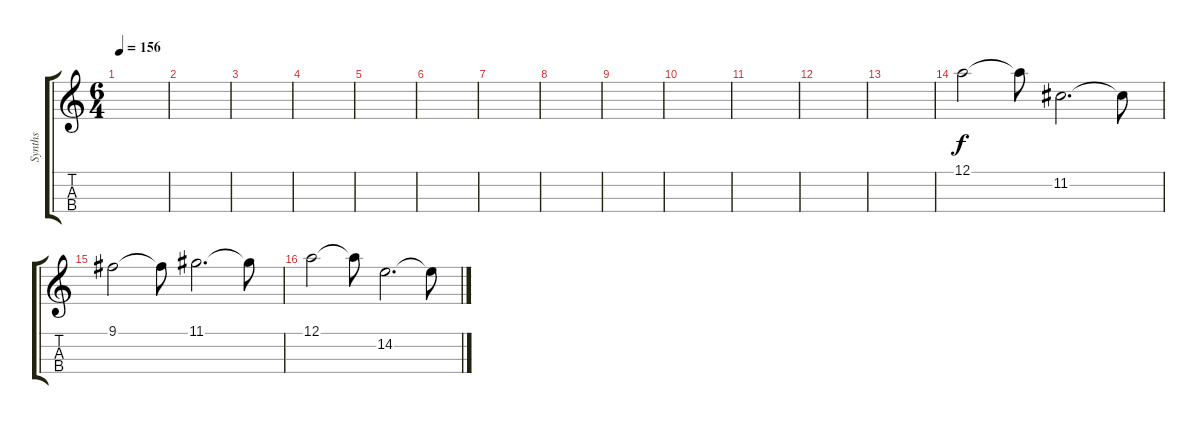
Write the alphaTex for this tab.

\track ("Synths" "Synths") {instrument lead6voice}
\staff {score tabs}
\tuning (A4 D4 G3 C3) {hide}
\ts (6 4)
\tempo 156
\clef g2
\ks c
|
|
|
|
|
|
|
|
|
|
|
|
|
12.1.2{instrument viola} 12.1{t}.8 11.2.2{d} 11.2{t}.8 |
9.1.2 9.1{t}.8 11.1.2{d} 11.1{t}.8 |
12.1.2 12.1{t}.8 14.2.2{d} 14.2{t}.8
